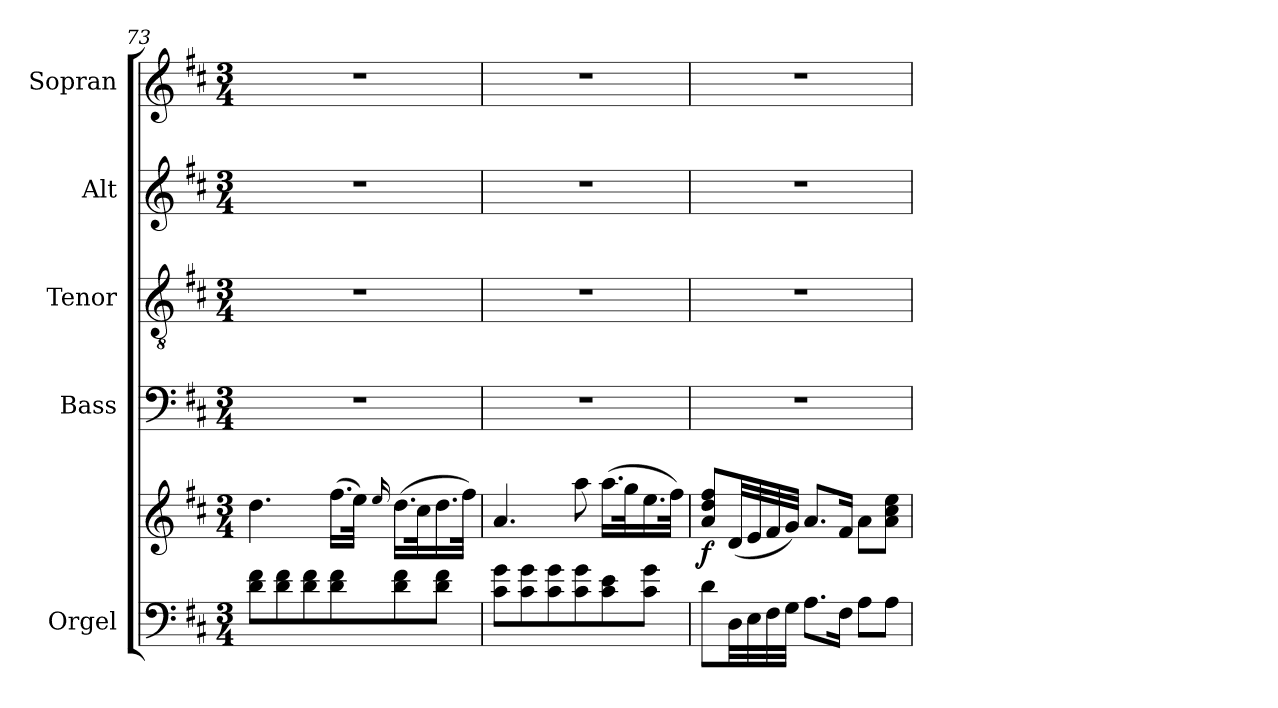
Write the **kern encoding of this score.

**kern	**kern	**dynam	**kern	**kern	**kern	**kern
*part5	*part5	*part5	*part4	*part3	*part2	*part1
*staff6	*staff5	*staff5/6	*staff4	*staff3	*staff2	*staff1
*I"Orgel	*	*	*I"Bass	*I"Tenor	*I"Alt	*I"Sopran
*I'Org.	*	*	*I'B.	*I'T.	*I'A.	*I'S.
*clefF4	*clefG2	*	*clefF4	*clefGv2	*clefG2	*clefG2
*k[f#c#]	*k[f#c#]	*	*k[f#c#]	*k[f#c#]	*k[f#c#]	*k[f#c#]
*D:	*D:	*	*D:	*D:	*D:	*D:
*M3/4	*M3/4	*	*M3/4	*M3/4	*M3/4	*M3/4
=73	=73	=73	=73	=73	=73	=73
8d\ 8f#\L	4.dd\	.	2.r	2.r	2.r	2.r
8d\ 8f#\	.	.	.	.	.	.
8d\ 8f#\	.	.	.	.	.	.
8d\ 8f#\	(>16.ff#\LL	.	.	.	.	.
.	32ee\JJk)	.	.	.	.	.
.	16qqee/	.	.	.	.	.
8d\ 8f#\	(>16.dd\LL	.	.	.	.	.
.	32cc#\k	.	.	.	.	.
8d\ 8f#\J	16.dd\	.	.	.	.	.
.	32ff#\JJk)	.	.	.	.	.
=74	=74	=74	=74	=74	=74	=74
8c#\ 8g\L	4.a/	.	2.r	2.r	2.r	2.r
8c#\ 8g\	.	.	.	.	.	.
8c#\ 8g\	.	.	.	.	.	.
8c#\ 8g\	8aa\	.	.	.	.	.
8c#\ 8e\	(>16.aa\LL	.	.	.	.	.
.	32gg\k	.	.	.	.	.
8c#\ 8g\J	16.ee\	.	.	.	.	.
.	32ff#\JJk)	.	.	.	.	.
=75	=75	=75	=75	=75	=75	=75
!	!	!LO:DY:b	!	!	!	!
8d\L	8a/ 8dd/ 8ff#/L	f	2.r	2.r	2.r	2.r
32D\LL	(<32d/LL	.	.	.	.	.
32E\	32e/	.	.	.	.	.
32F#\	32f#/	.	.	.	.	.
32G\JJJ	32g/JJJ)	.	.	.	.	.
8.A\L	8.a/L	.	.	.	.	.
16F#\Jk	16f#/Jk	.	.	.	.	.
8A\L	8a\L	.	.	.	.	.
8A\J	8a\ 8cc#\ 8ee\J	.	.	.	.	.
=	=	=	=	=	=	=
*-	*-	*-	*-	*-	*-	*-
